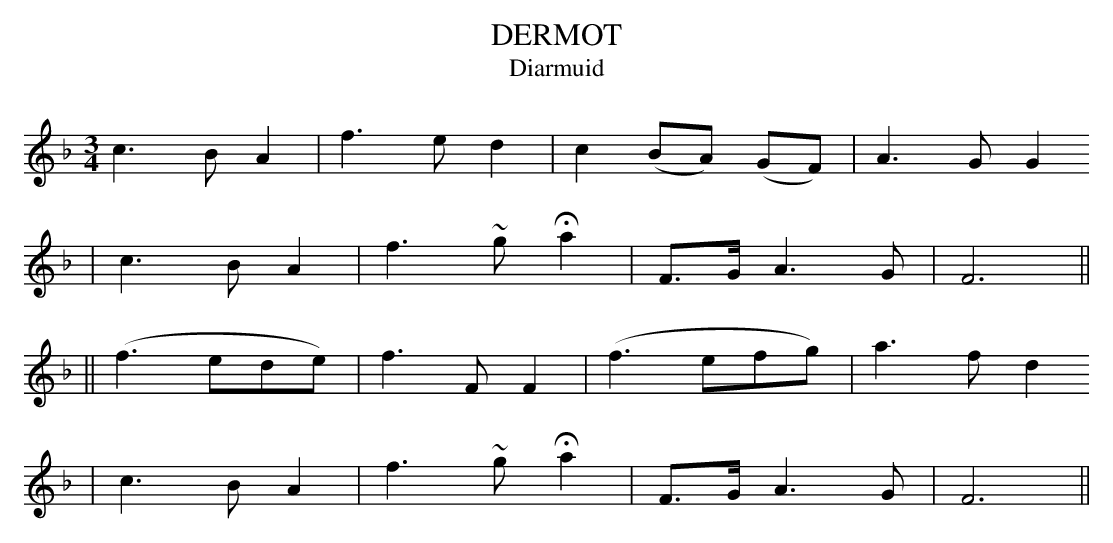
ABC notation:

X:1
T: DERMOT
T: Diarmuid
M: 3/4
L: 1/8
K: F
  c3 B A2 | f3 e d2 | c2 (BA) (GF) | A3 G G2
| c3 B A2 | f3~g Ha2 | F>G A3 G | F6 ||
|| (f3 ede) | f3 F F2 | (f3 efg) | a3 f d2
| c3 B A2 | f3~g Ha2 | F>G A3 G | F6 ||
